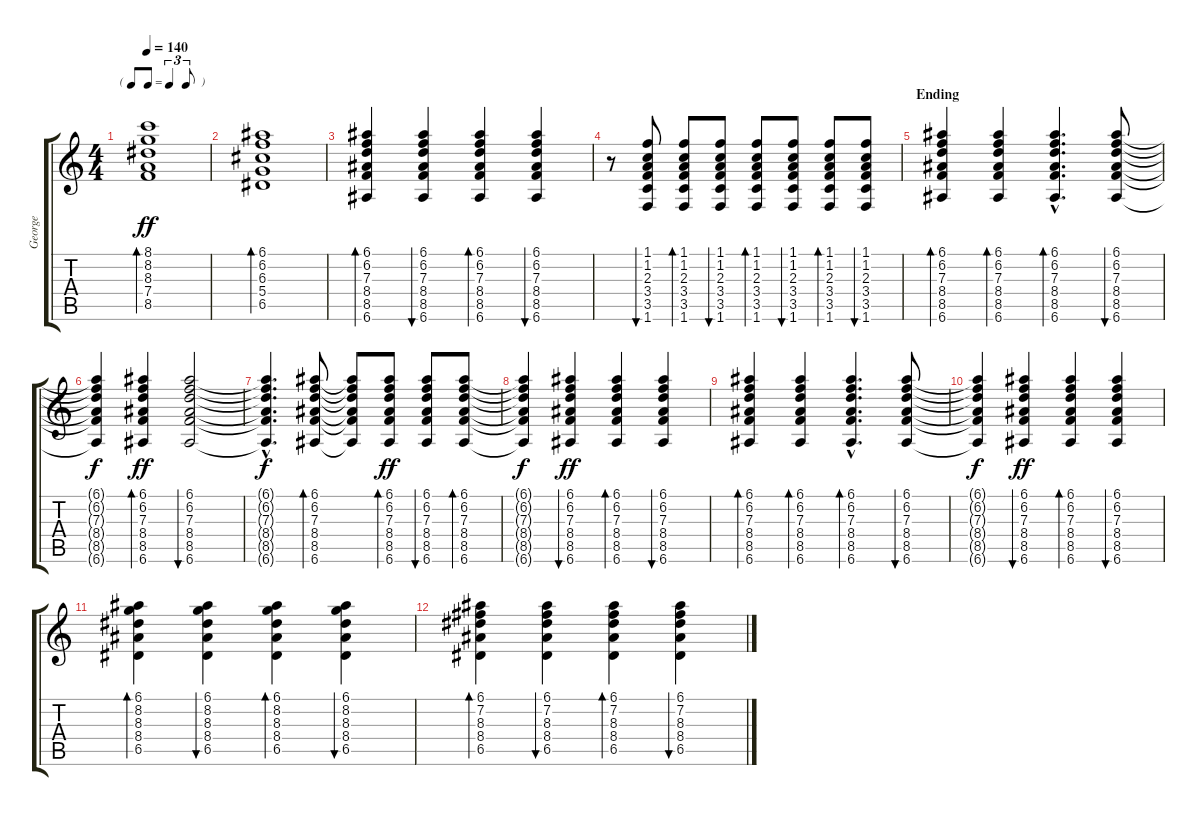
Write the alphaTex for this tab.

\track ("George" "George") {instrument electricguitarmuted}
\staff {score tabs}
\tuning (E4 B3 G3 D3 A2 E2) {hide}
\ts (4 4)
\tf triplet8th
\tempo 140
\clef g2
\ks c
(8.1 8.2 8.3 7.4 8.5).1{bd 60 dy ff} |
(6.1 6.2 6.3 5.4 6.5).1{bd 60} |
(6.1 6.2 7.3 8.4 8.5 6.6).4{bd 60} (6.1 6.2 7.3 8.4 8.5 6.6).4{bu 60} (6.1 6.2 7.3 8.4 8.5 6.6).4{bd 60} (6.1 6.2 7.3 8.4 8.5 6.6).4{bu 60} |
r.8 (1.1 1.2 2.3 3.4 3.5 1.6).8{bu 60} (1.1 1.2 2.3 3.4 3.5 1.6).8{bd 60} (1.1 1.2 2.3 3.4 3.5 1.6).8{bu 60} (1.1 1.2 2.3 3.4 3.5 1.6).8{bd 60} (1.1 1.2 2.3 3.4 3.5 1.6).8{bu 60} (1.1 1.2 2.3 3.4 3.5 1.6).8{bd 60} (1.1 1.2 2.3 3.4 3.5 1.6).8{bu 60} |
\section ("" "Ending")
(6.1 6.2 7.3 8.4 8.5 6.6).4{bd 60} (6.1 6.2 7.3 8.4 8.5 6.6).4{bd 60} (6.1{hac} 6.2{hac} 7.3{hac} 8.4{hac} 8.5{hac} 6.6{hac}).4{d bd 60} (6.1 6.2 7.3 8.4 8.5 6.6).8{bu 60} |
(6.1{t} 6.2{t} 7.3{t} 8.4{t} 8.5{t} 6.6{t}).4{dy f} (6.1 6.2 7.3 8.4 8.5 6.6).4{bd 60 dy ff} (6.1 6.2 7.3 8.4 8.5 6.6).2{bu 60} |
(6.1{hac t} 6.2{hac t} 7.3{hac t} 8.4{hac t} 8.5{hac t} 6.6{hac t}).4{d dy f volume 10} (6.1 6.2 7.3 8.4 8.5 6.6).8{bd 60} (6.1{t} 6.2{t} 7.3{t} 8.4{t} 8.5{t} 6.6{t}).8 (6.1 6.2 7.3 8.4 8.5 6.6).8{bd 60 dy ff} (6.1 6.2 7.3 8.4 8.5 6.6).8{bu 60} (6.1 6.2 7.3 8.4 8.5 6.6).8{bd 60} |
(6.1{t} 6.2{t} 7.3{t} 8.4{t} 8.5{t} 6.6{t}).4{dy f volume 8} (6.1 6.2 7.3 8.4 8.5 6.6).4{bu 60 dy ff} (6.1 6.2 7.3 8.4 8.5 6.6).4{bd 60} (6.1 6.2 7.3 8.4 8.5 6.6).4{bu 60} |
(6.1 6.2 7.3 8.4 8.5 6.6).4{bd 60 volume 6} (6.1 6.2 7.3 8.4 8.5 6.6).4{bd 60} (6.1{hac} 6.2{hac} 7.3{hac} 8.4{hac} 8.5{hac} 6.6{hac}).4{d bd 60} (6.1 6.2 7.3 8.4 8.5 6.6).8{bu 60} |
(6.1{t} 6.2{t} 7.3{t} 8.4{t} 8.5{t} 6.6{t}).4{dy f volume 4} (6.1 6.2 7.3 8.4 8.5 6.6).4{bu 60 dy ff} (6.1 6.2 7.3 8.4 8.5 6.6).4{bd 60} (6.1 6.2 7.3 8.4 8.5 6.6).4{bu 60} |
(6.1 8.2 8.3 8.4 6.5).4{bd 60 volume 3} (6.1 8.2 8.3 8.4 6.5).4{bu 60} (6.1 8.2 8.3 8.4 6.5).4{bd 60} (6.1 8.2 8.3 8.4 6.5).4{bu 60} |
(6.1 7.2 8.3 8.4 6.5).4{bd 60 volume 2} (6.1 7.2 8.3 8.4 6.5).4{bu 60} (6.1 7.2 8.3 8.4 6.5).4{bd 60} (6.1 7.2 8.3 8.4 6.5).4{bu 60}
